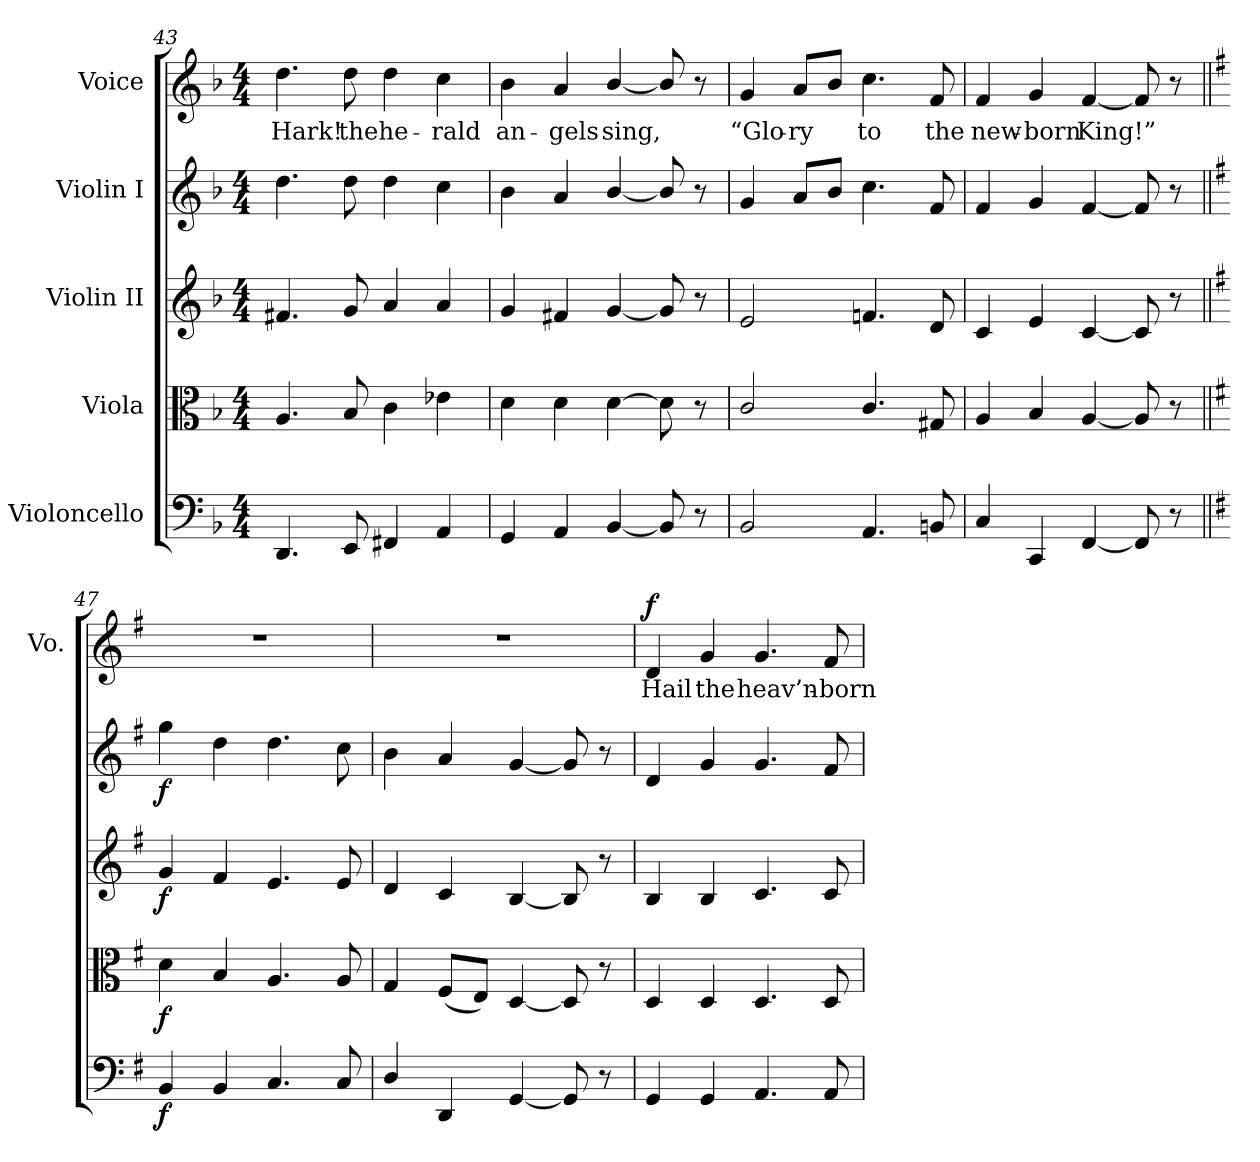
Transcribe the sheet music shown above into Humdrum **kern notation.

**kern	**dynam	**kern	**dynam	**kern	**dynam	**kern	**dynam	**kern	**text	**dynam
*part5	*part5	*part4	*part4	*part3	*part3	*part2	*part2	*part1	*part1	*part1
*staff5	*staff5	*staff4	*staff4	*staff3	*staff3	*staff2	*staff2	*staff1	*staff1	*staff1
*I"Violoncello	*	*I"Viola	*	*I"Violin II	*	*I"Violin I	*	*I"Voice	*	*
*	*	*	*	*	*	*	*	*I'Vo.	*	*
*clefF4	*	*clefC3	*	*clefG2	*	*clefG2	*	*clefG2	*	*
*k[b-]	*	*k[b-]	*	*k[b-]	*	*k[b-]	*	*k[b-]	*	*
*F:	*	*F:	*	*F:	*	*F:	*	*F:	*	*
*M4/4	*	*M4/4	*	*M4/4	*	*M4/4	*	*M4/4	*	*
=43	=43	=43	=43	=43	=43	=43	=43	=43	=43	=43
!	!	!	!	!	!	!	!	!	!LO:LY:b	!
4.DD/	.	4.A/	.	4.f#X/	.	4.dd\	.	4.dd\	Hark!	.
!	!	!	!	!	!	!	!	!	!LO:LY:b	!
8EE/	.	8B-/	.	8g/	.	8dd\	.	8dd\	the	.
!	!	!	!	!	!	!	!	!	!LO:LY:b	!
4FF#X/	.	4c\	.	4a/	.	4dd\	.	4dd\	he-	.
!	!	!	!	!	!	!	!	!	!LO:LY:b	!
4AA/	.	4e-X\	.	4a/	.	4cc\	.	4cc\	-rald	.
!!LO:LB:g=z
=44	=44	=44	=44	=44	=44	=44	=44	=44	=44	=44
!	!	!	!	!	!	!	!	!	!LO:LY:b	!
4GG/	.	4d\	.	4g/	.	4b-\	.	4b-\	an-	.
!	!	!	!	!	!	!	!	!	!LO:LY:b	!
4AA/	.	4d\	.	4f#X/	.	4a/	.	4a/	-gels	.
!	!	!	!	!	!	!	!	!	!LO:LY:b	!
[<4BB-/	.	[>4d\	.	[<4g/	.	[<4b-/	.	[<4b-/	sing,	.
8BB-/]	.	8d\]	.	8g/]	.	8b-/]	.	8b-/]	.	.
8r	.	8r	.	8r	.	8r	.	8r	.	.
=45	=45	=45	=45	=45	=45	=45	=45	=45	=45	=45
!	!	!	!	!	!	!	!	!	!LO:LY:b	!
2BB-/	.	2c/	.	2e/	.	4g/	.	4g/	“Glo-	.
!	!	!	!	!	!	!	!	!	!LO:LY:b	!
.	.	.	.	.	.	8a/L	.	8a/L	-ry	.
.	.	.	.	.	.	8b-/J	.	8b-/J	.	.
!	!	!	!	!	!	!	!	!	!LO:LY:b	!
4.AA/	.	4.c/	.	4.fn/	.	4.cc\	.	4.cc\	to	.
!	!	!	!	!	!	!	!	!	!LO:LY:b	!
8BBn/	.	8G#X/	.	8d/	.	8f/	.	8f/	the	.
=46	=46	=46	=46	=46	=46	=46	=46	=46	=46	=46
!	!	!	!	!	!	!	!	!	!LO:LY:b	!
4C/	.	4A/	.	4c/	.	4f/	.	4f/	new-	.
!	!	!	!	!	!	!	!	!	!LO:LY:b	!
4CC/	.	4B-/	.	4e/	.	4g/	.	4g/	-born	.
!	!	!	!	!	!	!	!	!	!LO:LY:b	!
[<4FF/	.	[<4A/	.	[<4c/	.	[<4f/	.	[<4f/	King!”	.
8FF/]	.	8A/]	.	8c/]	.	8f/]	.	8f/]	.	.
8r	.	8r	.	8r	.	8r	.	8r	.	.
=47||	=47||	=47||	=47||	=47||	=47||	=47||	=47||	=47||	=47||	=47||
*k[f#]	*	*k[f#]	*	*k[f#]	*	*k[f#]	*	*k[f#]	*	*
*G:	*	*G:	*	*G:	*	*G:	*	*G:	*	*
!	!LO:DY:b	!	!LO:DY:b	!	!LO:DY:b	!	!LO:DY:b	!	!	!
4BB/	f	4d\	f	4g/	f	4gg\	f	1r	.	.
4BB/	.	4B/	.	4f#/	.	4dd\	.	.	.	.
4.C/	.	4.A/	.	4.e/	.	4.dd\	.	.	.	.
8C/	.	8A/	.	8e/	.	8cc\	.	.	.	.
!!LO:PB:g=z
=48	=48	=48	=48	=48	=48	=48	=48	=48	=48	=48
4D/	.	4G/	.	4d/	.	4b\	.	1r	.	.
4DD/	.	(8F#/L	.	4c/	.	4a/	.	.	.	.
.	.	8E/J)	.	.	.	.	.	.	.	.
[<4GG/	.	[<4D/	.	[<4B/	.	[<4g/	.	.	.	.
8GG/]	.	8D/]	.	8B/]	.	8g/]	.	.	.	.
8r	.	8r	.	8r	.	8r	.	.	.	.
=49	=49	=49	=49	=49	=49	=49	=49	=49	=49	=49
!	!	!	!	!	!	!	!	!	!LO:LY:b	!LO:DY:b
4GG/	.	4D/	.	4B/	.	4d/	.	4d/	Hail	f
!	!	!	!	!	!	!	!	!	!LO:LY:b	!
4GG/	.	4D/	.	4B/	.	4g/	.	4g/	the	.
!	!	!	!	!	!	!	!	!	!LO:LY:b	!
4.AA/	.	4.D/	.	4.c/	.	4.g/	.	4.g/	heav’n-	.
!	!	!	!	!	!	!	!	!	!LO:LY:b	!
8AA/	.	8D/	.	8c/	.	8f#/	.	8f#/	-born	.
=	=	=	=	=	=	=	=	=	=	=
*-	*-	*-	*-	*-	*-	*-	*-	*-	*-	*-
